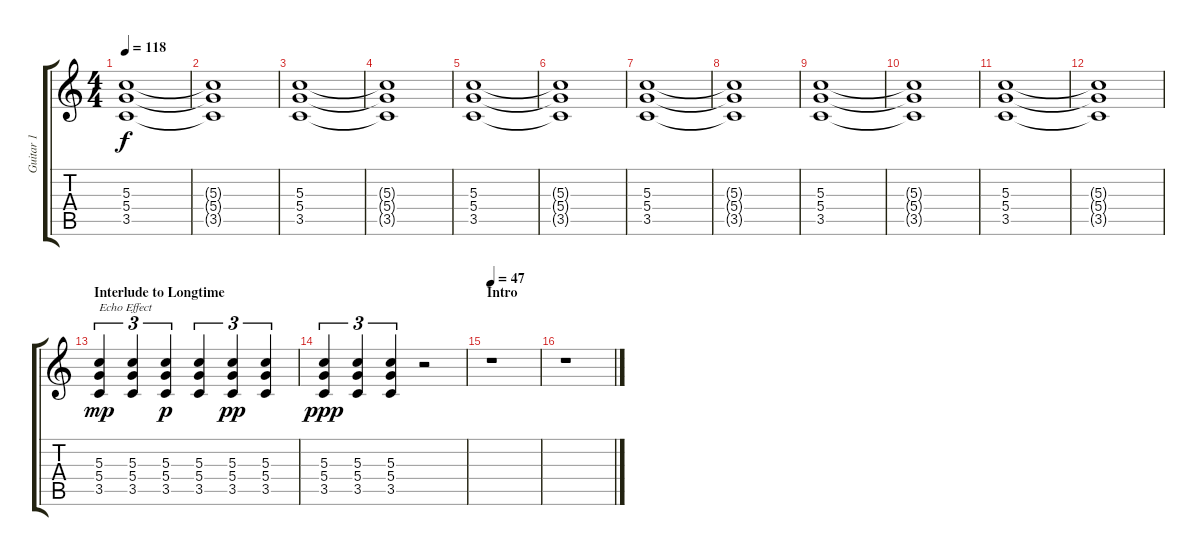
\track ("Guitar 1" "Guitar 1") {instrument overdrivenguitar}
\staff {score tabs}
\tuning (E4 B3 G3 D3 A2 E2) {hide}
\ts (4 4)
\tempo 118
\clef g2
\ks c
(5.3 5.4 3.5).1{dy f} |
(5.3{t} 5.4{t} 3.5{t}).1 |
(5.3 5.4 3.5).1 |
(5.3{t} 5.4{t} 3.5{t}).1 |
(5.3 5.4 3.5).1 |
(5.3{t} 5.4{t} 3.5{t}).1 |
(5.3 5.4 3.5).1 |
(5.3{t} 5.4{t} 3.5{t}).1 |
(5.3 5.4 3.5).1 |
(5.3{t} 5.4{t} 3.5{t}).1 |
(5.3 5.4 3.5).1 |
(5.3{t} 5.4{t} 3.5{t}).1 |
\section ("" "Interlude to Longtime")
(5.3 5.4 3.5).4{tu (3 2) txt "Echo Effect" dy mp} (5.3 5.4 3.5).4{tu (3 2)} (5.3 5.4 3.5).4{tu (3 2) dy p} (5.3 5.4 3.5).4{tu (3 2)} (5.3 5.4 3.5).4{tu (3 2) dy pp} (5.3 5.4 3.5).4{tu (3 2)} |
(5.3 5.4 3.5).4{tu (3 2) dy ppp} (5.3 5.4 3.5).4{tu (3 2)} (5.3 5.4 3.5).4{tu (3 2)} r.2 |
\section ("" "Intro")
\tempo 47
r.1 |
r.1
